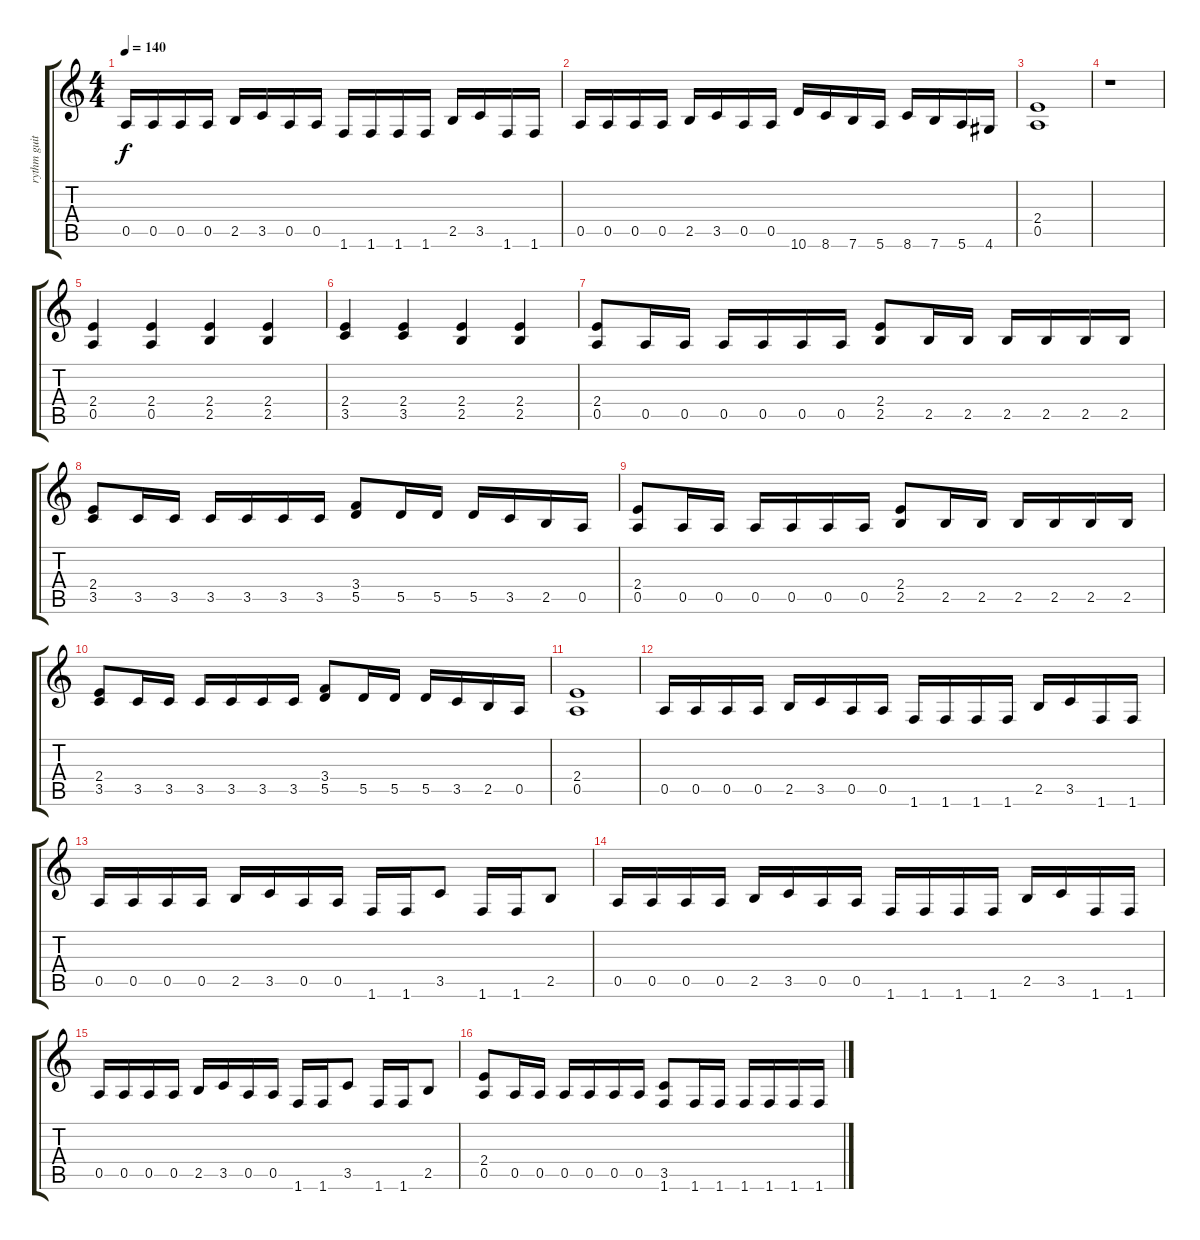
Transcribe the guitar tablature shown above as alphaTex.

\track ("rythm guitar" "rythm guit") {instrument distortionguitar}
\staff {score tabs}
\tuning (E4 B3 G3 D3 A2 E2) {hide}
\ts (4 4)
\tempo 140
\clef g2
\ks c
0.5.16{dy f} 0.5.16 0.5.16 0.5.16 2.5.16 3.5.16 0.5.16 0.5.16 1.6.16 1.6.16 1.6.16 1.6.16 2.5.16 3.5.16 1.6.16 1.6.16 |
0.5.16 0.5.16 0.5.16 0.5.16 2.5.16 3.5.16 0.5.16 0.5.16 10.6.16 8.6.16 7.6.16 5.6.16 8.6.16 7.6.16 5.6.16 4.6.16 |
(2.4 0.5).1 |
r.1 |
(2.4 0.5).4 (2.4 0.5).4 (2.4 2.5).4 (2.4 2.5).4 |
(2.4 3.5).4 (2.4 3.5).4 (2.4 2.5).4 (2.4 2.5).4 |
(2.4 0.5).8 0.5.16 0.5.16 0.5.16 0.5.16 0.5.16 0.5.16 (2.4 2.5).8 2.5.16 2.5.16 2.5.16 2.5.16 2.5.16 2.5.16 |
(2.4 3.5).8 3.5.16 3.5.16 3.5.16 3.5.16 3.5.16 3.5.16 (3.4 5.5).8 5.5.16 5.5.16 5.5.16 3.5.16 2.5.16 0.5.16 |
(2.4 0.5).8 0.5.16 0.5.16 0.5.16 0.5.16 0.5.16 0.5.16 (2.4 2.5).8 2.5.16 2.5.16 2.5.16 2.5.16 2.5.16 2.5.16 |
(2.4 3.5).8 3.5.16 3.5.16 3.5.16 3.5.16 3.5.16 3.5.16 (3.4 5.5).8 5.5.16 5.5.16 5.5.16 3.5.16 2.5.16 0.5.16 |
(2.4 0.5).1 |
0.5.16 0.5.16 0.5.16 0.5.16 2.5.16 3.5.16 0.5.16 0.5.16 1.6.16 1.6.16 1.6.16 1.6.16 2.5.16 3.5.16 1.6.16 1.6.16 |
0.5.16 0.5.16 0.5.16 0.5.16 2.5.16 3.5.16 0.5.16 0.5.16 1.6.16 1.6.16 3.5.8 1.6.16 1.6.16 2.5.8 |
0.5.16 0.5.16 0.5.16 0.5.16 2.5.16 3.5.16 0.5.16 0.5.16 1.6.16 1.6.16 1.6.16 1.6.16 2.5.16 3.5.16 1.6.16 1.6.16 |
0.5.16 0.5.16 0.5.16 0.5.16 2.5.16 3.5.16 0.5.16 0.5.16 1.6.16 1.6.16 3.5.8 1.6.16 1.6.16 2.5.8 |
(2.4 0.5).8 0.5.16 0.5.16 0.5.16 0.5.16 0.5.16 0.5.16 (3.5 1.6).8 1.6.16 1.6.16 1.6.16 1.6.16 1.6.16 1.6.16
